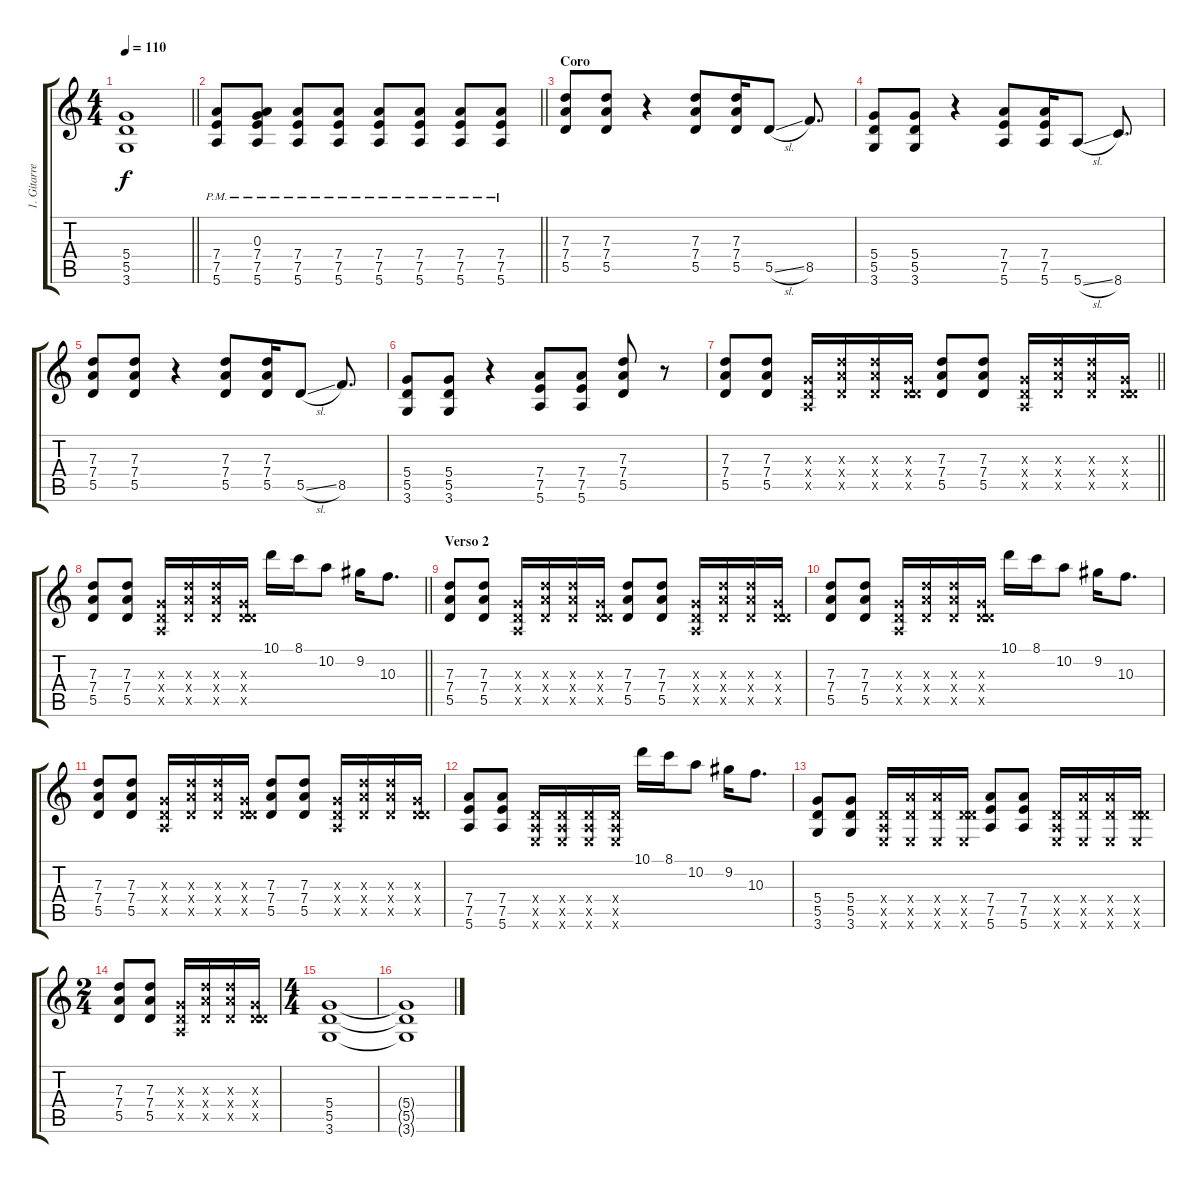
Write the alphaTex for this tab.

\track ("1. Gitarre" "1. Gitarre") {instrument overdrivenguitar}
\staff {score tabs}
\tuning (E4 B3 G3 D3 A2 E2) {hide}
\ts (4 4)
\tempo 110
\clef g2
\barLineRight lightlight
\ks c
(5.4{t} 5.5{t} 3.6{t}).1{dy f} |
\section ("" "")
\barLineRight lightlight
(7.4 7.5 5.6{pm}).8{volume 14} (0.3 7.4 7.5 5.6{pm}).8 (7.4 7.5 5.6{pm}).8 (7.4 7.5 5.6{pm}).8 (7.4 7.5 5.6{pm}).8 (7.4 7.5 5.6{pm}).8 (7.4 7.5 5.6{pm}).8 (7.4 7.5 5.6{pm}).8 |
\section ("" "Coro")
(7.3 7.4 5.5).8 (7.3 7.4 5.5).8 r.4 (7.3 7.4 5.5).8 (7.3 7.4 5.5).16 5.5{sl}.8 8.5.8{d} |
(5.4 5.5 3.6).8 (5.4 5.5 3.6).8 r.4 (7.4 7.5 5.6).8 (7.4 7.5 5.6).16 5.6{sl}.8 8.6.8{d} |
(7.3 7.4 5.5).8 (7.3 7.4 5.5).8 r.4 (7.3 7.4 5.5).8 (7.3 7.4 5.5).16 5.5{sl}.8 8.5.8{d} |
(5.4 5.5 3.6).8 (5.4 5.5 3.6).8 r.4 (7.4 7.5 5.6).8 (7.4 7.5 5.6).8 (7.3 7.4 5.5).8 r.8 |
\barLineRight lightlight
(7.3 7.4 5.5).8 (7.3 7.4 5.5).8 (0.3{x} 0.4{x} 0.5{x}).16 (7.3{x} 7.4{x} 5.5{x}).16 (7.3{x} 7.4{x} 5.5{x}).16 (0.3{x} 0.4{x} 5.5{x}).16 (7.3 7.4 5.5).8 (7.3 7.4 5.5).8 (0.3{x} 0.4{x} 0.5{x}).16 (7.3{x} 7.4{x} 5.5{x}).16 (7.3{x} 7.4{x} 5.5{x}).16 (0.3{x} 0.4{x} 5.5{x}).16 |
\section ("" "")
\barLineRight lightlight
(7.3 7.4 5.5).8 (7.3 7.4 5.5).8 (0.3{x} 0.4{x} 0.5{x}).16 (7.3{x} 7.4{x} 5.5{x}).16 (7.3{x} 7.4{x} 5.5{x}).16 (0.3{x} 0.4{x} 5.5{x}).16 10.1.16 8.1.16 10.2.8 9.2.16 10.3.8{d} |
\section ("" "Verso 2")
(7.3 7.4 5.5).8 (7.3 7.4 5.5).8 (0.3{x} 0.4{x} 0.5{x}).16 (7.3{x} 7.4{x} 5.5{x}).16 (7.3{x} 7.4{x} 5.5{x}).16 (0.3{x} 0.4{x} 5.5{x}).16 (7.3 7.4 5.5).8 (7.3 7.4 5.5).8 (0.3{x} 0.4{x} 0.5{x}).16 (7.3{x} 7.4{x} 5.5{x}).16 (7.3{x} 7.4{x} 5.5{x}).16 (0.3{x} 0.4{x} 5.5{x}).16 |
(7.3 7.4 5.5).8 (7.3 7.4 5.5).8 (0.3{x} 0.4{x} 0.5{x}).16 (7.3{x} 7.4{x} 5.5{x}).16 (7.3{x} 7.4{x} 5.5{x}).16 (0.3{x} 0.4{x} 5.5{x}).16 10.1.16 8.1.16 10.2.8 9.2.16 10.3.8{d} |
(7.3 7.4 5.5).8 (7.3 7.4 5.5).8 (0.3{x} 0.4{x} 0.5{x}).16 (7.3{x} 7.4{x} 5.5{x}).16 (7.3{x} 7.4{x} 5.5{x}).16 (0.3{x} 0.4{x} 5.5{x}).16 (7.3 7.4 5.5).8 (7.3 7.4 5.5).8 (0.3{x} 0.4{x} 0.5{x}).16 (7.3{x} 7.4{x} 5.5{x}).16 (7.3{x} 7.4{x} 5.5{x}).16 (0.3{x} 0.4{x} 5.5{x}).16 |
(7.4 7.5 5.6).8 (7.4 7.5 5.6).8 (0.4{x} 0.5{x} 0.6{x}).16 (0.4{x} 0.5{x} 0.6{x}).16 (0.4{x} 0.5{x} 0.6{x}).16 (0.4{x} 0.5{x} 0.6{x}).16 10.1.16 8.1.16 10.2.8 9.2.16 10.3.8{d} |
(5.4 5.5 3.6).8 (5.4 5.5 3.6).8 (0.4{x} 0.5{x} 0.6{x}).16 (7.4{x} 5.5{x} 0.6{x}).16 (7.4{x} 5.5{x} 0.6{x}).16 (0.4{x} 5.5{x} 0.6{x}).16 (7.4 7.5 5.6).8 (7.4 7.5 5.6).8 (0.4{x} 0.5{x} 0.6{x}).16 (7.4{x} 5.5{x} 0.6{x}).16 (7.4{x} 5.5{x} 0.6{x}).16 (0.4{x} 5.5{x} 0.6{x}).16 |
\ts (2 4)
(7.3 7.4 5.5).8 (7.3 7.4 5.5).8 (0.3{x} 0.4{x} 0.5{x}).16 (7.3{x} 7.4{x} 5.5{x}).16 (7.3{x} 7.4{x} 5.5{x}).16 (0.3{x} 0.4{x} 5.5{x}).16 |
\ts (4 4)
(5.4 5.5 3.6).1{volume 4} |
(5.4{t} 5.5{t} 3.6{t}).1
